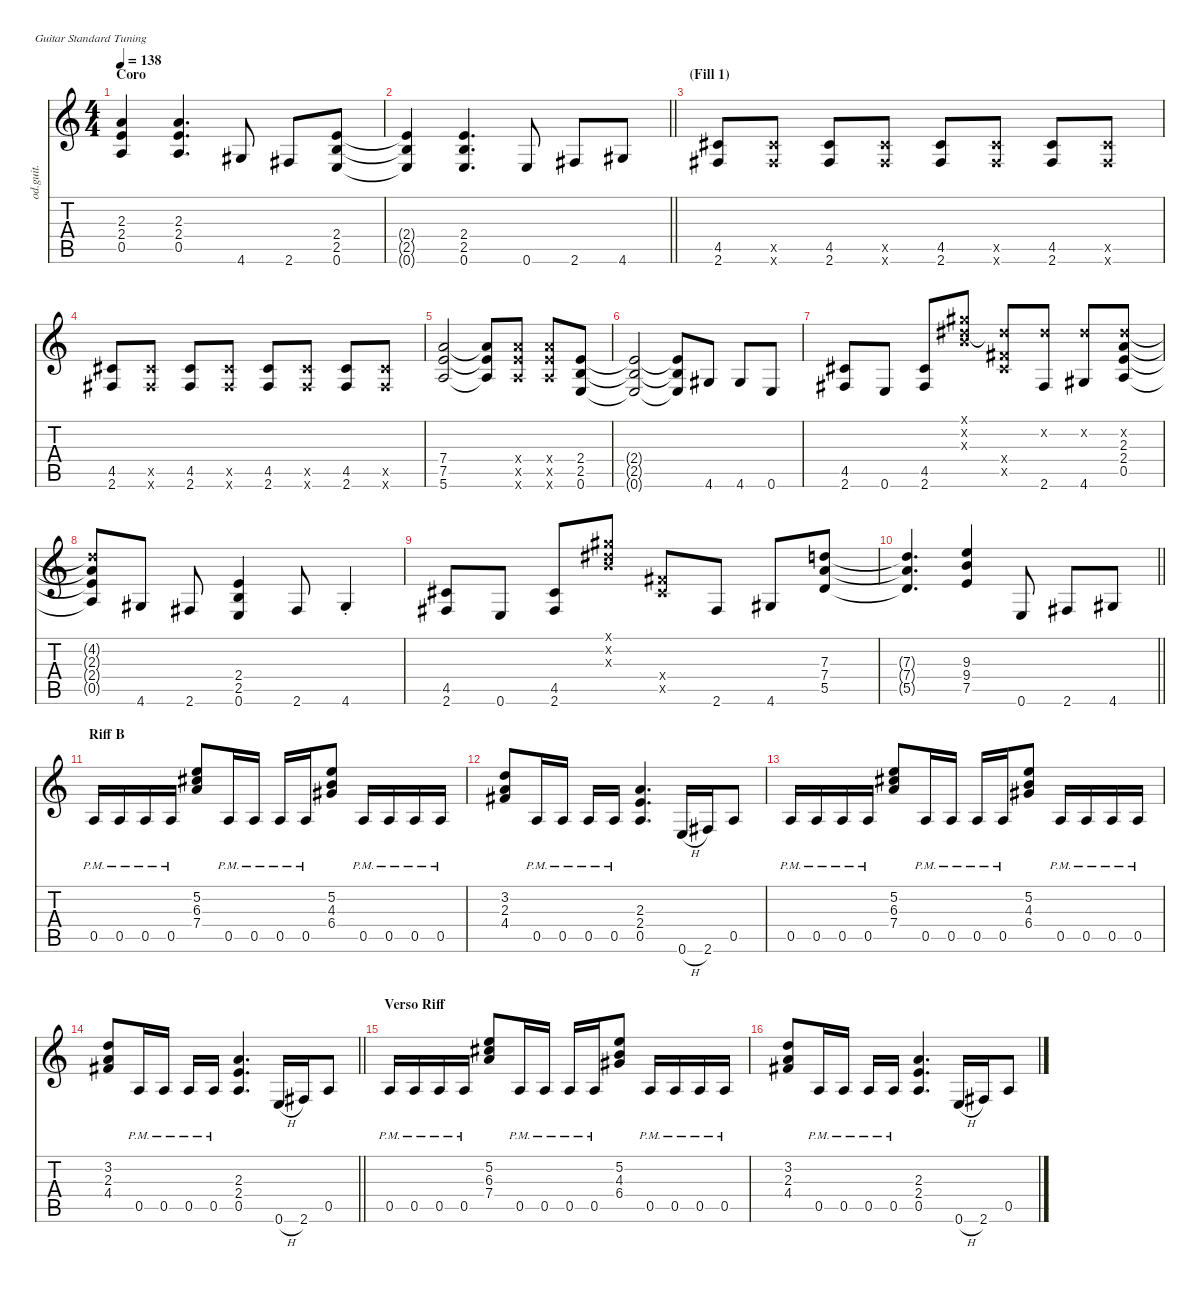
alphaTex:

\defaultSystemsLayout 4
\hideDynamics
\bracketExtendMode nobrackets
\otherSystemsTrackNameOrientation horizontal
\track ("Randy Rhoads" "od.guit.") {instrument overdrivenguitar}
\staff {score tabs}
\tuning (E4 B3 G3 D3 A2 E2)
\ts (4 4)
\section ("" "Coro")
\tempo 138
\clef g2
\ks c
(2.3 2.4 0.5).4{dy f beam Up} (2.3 2.4 0.5).4{d beam Up} 4.6{acc #}.8{beam Up} 2.6{acc #}.8{beam Up} (2.4 2.5 0.6).8{beam Up} |
\barLineRight lightlight
(2.4{t} 2.5{t} 0.6{t}).4{beam Up} (2.4 2.5 0.6).4{d beam Up} 0.6.8{beam Up} 2.6{acc #}.8{beam Up} 4.6{acc #}.8{beam Up} |
\section ("" "(Fill 1)")
(4.5{acc #} 2.6{acc #}).8{beam Up} (4.5{x acc #} 2.6{x acc #}).8{beam Up} (4.5{acc #} 2.6{acc #}).8{beam Up} (4.5{x acc #} 2.6{x acc #}).8{beam Up} (4.5{acc #} 2.6{acc #}).8{beam Up} (4.5{x acc #} 2.6{x acc #}).8{beam Up} (4.5{acc #} 2.6{acc #}).8{beam Up} (4.5{x acc #} 2.6{x acc #}).8{beam Up} |
(4.5{acc #} 2.6{acc #}).8{beam Up} (4.5{x acc #} 2.6{x acc #}).8{beam Up} (4.5{acc #} 2.6{acc #}).8{beam Up} (4.5{x acc #} 2.6{x acc #}).8{beam Up} (4.5{acc #} 2.6{acc #}).8{beam Up} (4.5{x acc #} 2.6{x acc #}).8{beam Up} (4.5{acc #} 2.6{acc #}).8{beam Up} (4.5{x acc #} 2.6{x acc #}).8{beam Up} |
(7.4 7.5 5.6).2{beam Up} (7.4{t} 7.5{t} 5.6{t}).8{beam Up} (7.4{x} 7.5{x} 5.6{x}).8{beam Up} (7.4{x} 7.5{x} 5.6{x}).8{beam Up} (2.4 2.5 0.6).8{beam Up} |
(2.4{t} 2.5{t} 0.6{t}).2{beam Up} (2.4{t} 2.5{t} 0.6{t}).8{beam Up} 4.6{acc #}.8{beam Up} 4.6{acc #}.8{beam Up} 0.6.8{beam Up} |
(4.5{acc #} 2.6{acc #}).8{beam Up} 0.6.8{beam Up} (4.5{acc #} 2.6{acc #}).8{beam Up} (4.1{x acc #} 4.2{x acc #} 4.3{x}).8{beam Up} (4.4{x acc #} 4.5{x acc #} 4.2{x t acc #}).8{beam Up} (2.6{acc #} 4.2{x acc #}).8{beam Up} (4.6{acc #} 4.2{x acc #}).8{beam Up} (2.3 2.4 0.5 4.2{x acc #}).8{beam Up} |
(4.2{x t acc #} 2.3{t} 2.4{t} 0.5{t}).8{beam Up} 4.6{acc #}.8{beam Up} 2.6{acc #}.8{beam Up} (2.4 2.5 0.6).4{beam Up} 2.6{acc #}.8{beam Up} 4.6{st acc #}.4{beam Up} |
(4.5{acc #} 2.6{acc #}).8{beam Up} 0.6.8{beam Up} (4.5{acc #} 2.6{acc #}).8{beam Up} (4.1{x acc #} 4.2{x acc #} 4.3{x}).8{beam Up} (4.4{x acc #} 4.5{x acc #}).8{beam Up} 2.6{acc #}.8{beam Up} 4.6{acc #}.8{beam Up} (7.3 7.4 5.5).8{beam Up} |
\barLineRight lightlight
(7.3{t} 7.4{t} 5.5{t}).4{d beam Up} (9.3 9.4 7.5).4{beam Up} 0.6.8{beam Up} 2.6{acc #}.8{beam Up} 4.6{acc #}.8{beam Up} |
\section ("" "Riff B")
0.5{pm}.16{beam Up} 0.5{pm}.16{beam Up} 0.5{pm}.16{beam Up} 0.5{pm}.16{beam Up} (5.2 6.3{acc #} 7.4).8{beam Up} 0.5{pm}.16{beam Up} 0.5{pm}.16{beam Up} 0.5{pm}.16{beam Up} 0.5{pm}.16{beam Up} (5.2 4.3 6.4{acc #}).8{beam Up} 0.5{pm}.16{beam Up} 0.5{pm}.16{beam Up} 0.5{pm}.16{beam Up} 0.5{pm}.16{beam Up} |
(3.2 2.3 4.4{acc #}).8{beam Up} 0.5{pm}.16{beam Up} 0.5{pm}.16{beam Up} 0.5{pm}.16{beam Up} 0.5{pm}.16{beam Up} (2.3 2.4 0.5).4{d beam Up} 0.6{h}.16{beam Up} 2.6{acc #}.16{beam Up} 0.5.8{beam Up} |
0.5{pm}.16{beam Up} 0.5{pm}.16{beam Up} 0.5{pm}.16{beam Up} 0.5{pm}.16{beam Up} (5.2 6.3{acc #} 7.4).8{beam Up} 0.5{pm}.16{beam Up} 0.5{pm}.16{beam Up} 0.5{pm}.16{beam Up} 0.5{pm}.16{beam Up} (5.2 4.3 6.4{acc #}).8{beam Up} 0.5{pm}.16{beam Up} 0.5{pm}.16{beam Up} 0.5{pm}.16{beam Up} 0.5{pm}.16{beam Up} |
\barLineRight lightlight
(3.2 2.3 4.4{acc #}).8{beam Up} 0.5{pm}.16{beam Up} 0.5{pm}.16{beam Up} 0.5{pm}.16{beam Up} 0.5{pm}.16{beam Up} (2.3 2.4 0.5).4{d beam Up} 0.6{h}.16{beam Up} 2.6{acc #}.16{beam Up} 0.5.8{beam Up} |
\section ("" "Verso Riff")
0.5{pm}.16{beam Up} 0.5{pm}.16{beam Up} 0.5{pm}.16{beam Up} 0.5{pm}.16{beam Up} (5.2 6.3{acc #} 7.4).8{beam Up} 0.5{pm}.16{beam Up} 0.5{pm}.16{beam Up} 0.5{pm}.16{beam Up} 0.5{pm}.16{beam Up} (5.2 4.3 6.4{acc #}).8{beam Up} 0.5{pm}.16{beam Up} 0.5{pm}.16{beam Up} 0.5{pm}.16{beam Up} 0.5{pm}.16{beam Up} |
(3.2 2.3 4.4{acc #}).8{beam Up} 0.5{pm}.16{beam Up} 0.5{pm}.16{beam Up} 0.5{pm}.16{beam Up} 0.5{pm}.16{beam Up} (2.3 2.4 0.5).4{d beam Up} 0.6{h}.16{beam Up} 2.6{acc #}.16{beam Up} 0.5.8{beam Up}
